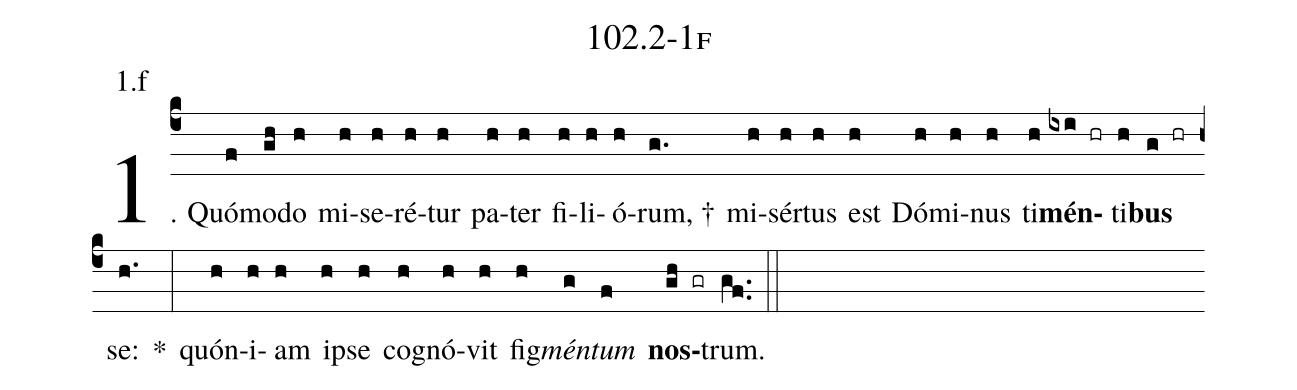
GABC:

name: 102.2-1f;
annotation: 1.f;
%%
(c4)1. Quó(f)mo(gh)do(h) mi(h)se(h)ré(h)tur(h) pa(h)ter(h) fi(h)li(h)ó(h)rum, †(g.) mi(h)sér(h)tus(h) est(h) Dó(h)mi(h)nus(h) ti(h)<b>mén</b>(ixi hr)ti(h)<b>bus</b>(g hr) se:(h.) *(:) quón(h)i(h)am(h) ip(h)se(h) co(h)gnó(h)vit(h) fig(h)<i>mén</i>(g)<i>tum</i>(f) <b>nos</b>(gh gr)trum.(gf..) (::)
